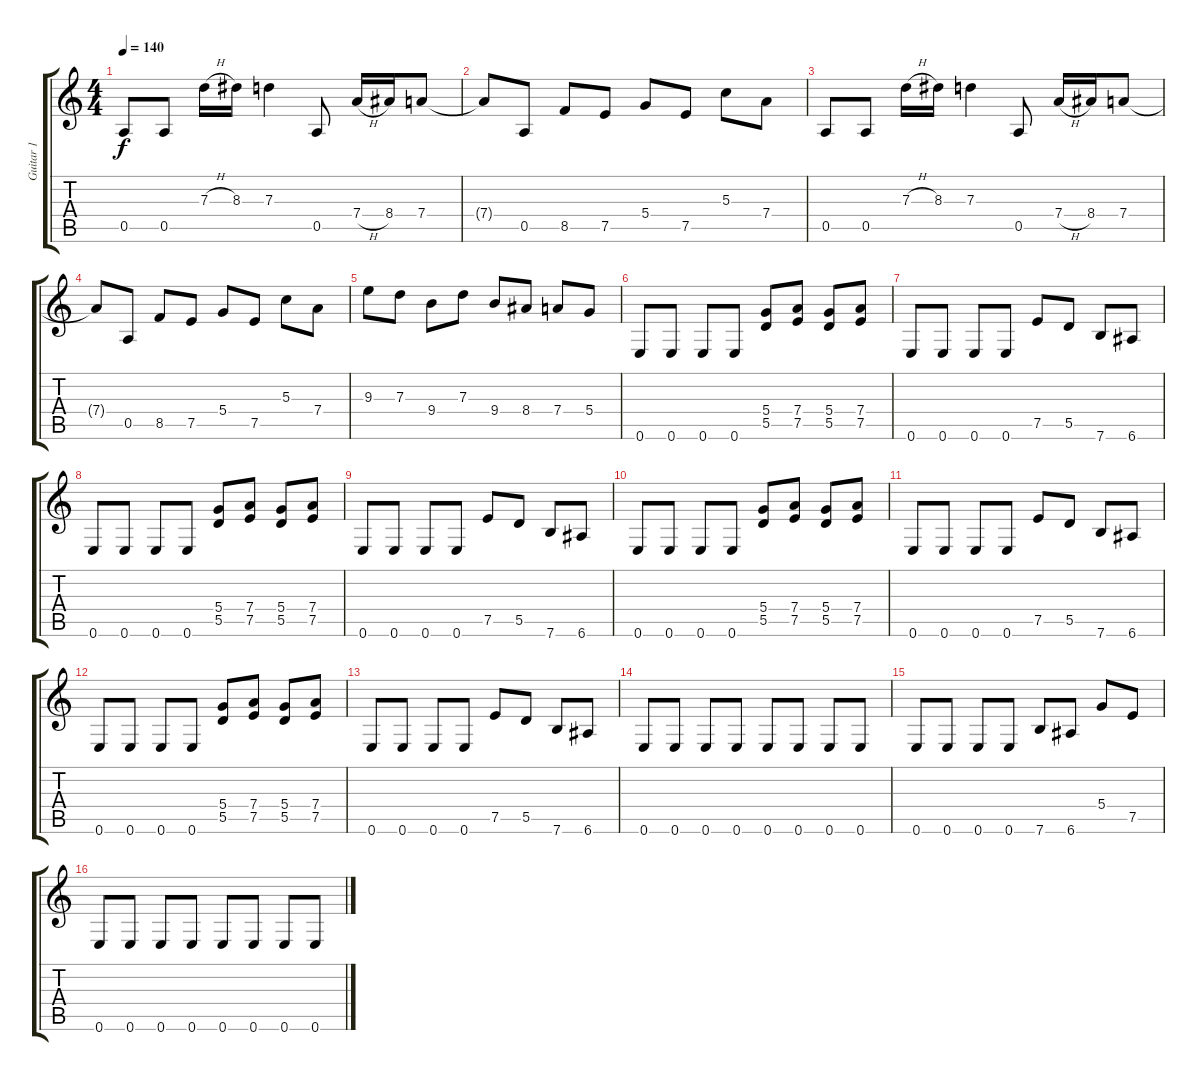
\track ("Guitar 1" "Guitar 1") {instrument overdrivenguitar}
\staff {score tabs}
\tuning (E4 B3 G3 D3 A2 E2) {hide}
\ts (4 4)
\tempo 140
\clef g2
\ks c
0.5.8{dy f} 0.5.8 7.3{h}.16 8.3.16 7.3.4 0.5.8 7.4{h}.16 8.4.16 7.4.8 |
7.4{t}.8 0.5.8 8.5.8 7.5.8 5.4.8 7.5.8 5.3.8 7.4.8 |
0.5.8 0.5.8 7.3{h}.16 8.3.16 7.3.4 0.5.8 7.4{h}.16 8.4.16 7.4.8 |
7.4{t}.8 0.5.8 8.5.8 7.5.8 5.4.8 7.5.8 5.3.8 7.4.8 |
9.3.8 7.3.8 9.4.8 7.3.8 9.4.8 8.4.8 7.4.8 5.4.8 |
0.6.8 0.6.8 0.6.8 0.6.8 (5.4 5.5).8 (7.4 7.5).8 (5.4 5.5).8 (7.4 7.5).8 |
0.6.8 0.6.8 0.6.8 0.6.8 7.5.8 5.5.8 7.6.8 6.6.8 |
0.6.8 0.6.8 0.6.8 0.6.8 (5.4 5.5).8 (7.4 7.5).8 (5.4 5.5).8 (7.4 7.5).8 |
0.6.8 0.6.8 0.6.8 0.6.8 7.5.8 5.5.8 7.6.8 6.6.8 |
0.6.8 0.6.8 0.6.8 0.6.8 (5.4 5.5).8 (7.4 7.5).8 (5.4 5.5).8 (7.4 7.5).8 |
0.6.8 0.6.8 0.6.8 0.6.8 7.5.8 5.5.8 7.6.8 6.6.8 |
0.6.8 0.6.8 0.6.8 0.6.8 (5.4 5.5).8 (7.4 7.5).8 (5.4 5.5).8 (7.4 7.5).8 |
0.6.8 0.6.8 0.6.8 0.6.8 7.5.8 5.5.8 7.6.8 6.6.8 |
0.6.8 0.6.8 0.6.8 0.6.8 0.6.8 0.6.8 0.6.8 0.6.8 |
0.6.8 0.6.8 0.6.8 0.6.8 7.6.8 6.6.8 5.4.8 7.5.8 |
0.6.8 0.6.8 0.6.8 0.6.8 0.6.8 0.6.8 0.6.8 0.6.8
